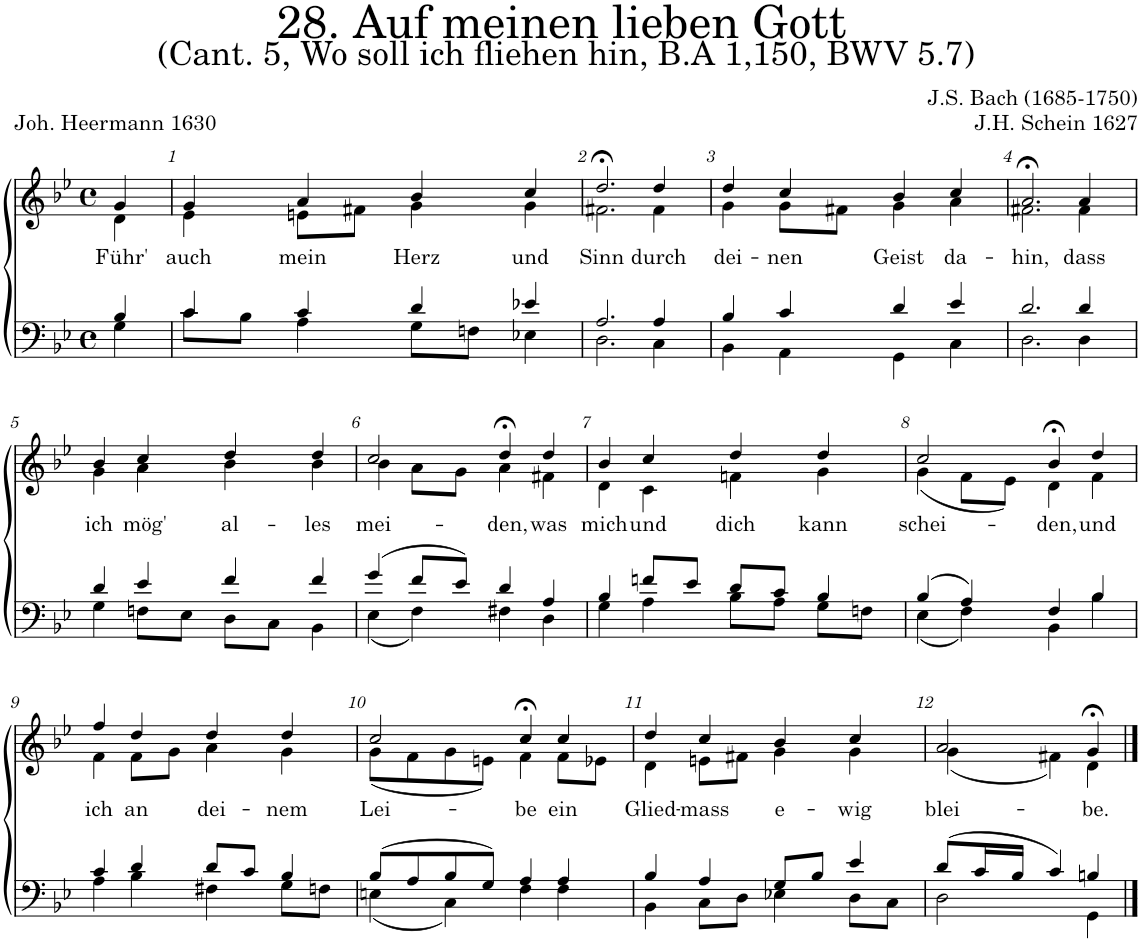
**kern	**kern	**text
*part2	*part1	*part1
*staff2	*staff1	*staff1
*I"Tenor/Bass	*I"Soprano/Alto	*
*clefF4	*clefG2	*
*k[b-e-]	*k[b-e-]	*
*M4/4	*M4/4	*
*met(c)	*met(c)	*
=	=	=
*^	*	*
!	!	!	!LO:LY:b
*	*	*^	*
4B-/	4G\	4g/	4d\	Führ'
=1	=1	=1	=1	=1
!	!	!	!	!LO:LY:b
4c/	8c\L	4g/	4e-\	auch
.	8B-\J	.	.	.
!	!	!	!	!LO:LY:b
4c/	4A\	4a/	8en\L	mein
.	.	.	8f#X\J	.
!	!	!	!	!LO:LY:b
4d/	8G\L	4b-/	4g\	Herz
.	8Fn\J	.	.	.
!	!	!	!	!LO:LY:b
4e-X/	4E-X\	4cc/	4g\	und
=2	=2	=2	=2	=2
!	!	!	!	!LO:LY:b
2.A/	2.D\	2.dd;<,/	2.f#X\	Sinn
!	!	!	!	!LO:LY:b
4A/	4C\	4dd/	4f#\	durch
=3	=3	=3	=3	=3
!	!	!	!	!LO:LY:b
4B-/	4BB-\	4dd/	4g\	dei-
!	!	!	!	!LO:LY:b
4c/	4AA\	4cc/	8g\L	-nen
.	.	.	8f#X\J	.
!	!	!	!	!LO:LY:b
4d/	4GG\	4b-/	4g\	Geist
!	!	!	!	!LO:LY:b
4e-/	4C\	4cc/	4a\	da-
=4	=4	=4	=4	=4
!	!	!	!	!LO:LY:b
2.d/	2.D\	2.a;<,/	2.f#X\	-hin,
!	!	!	!	!LO:LY:b
4d/	4D\	4a/	4f#\	dass
!!LO:LB:g=z	!!
=5	=5	=5	=5	=5
!	!	!	!	!LO:LY:b
4d/	4G\	4b-/	4g\	ich
!	!	!	!	!LO:LY:b
4e-/	8Fn\L	4cc/	4a\	mög'
.	8E-\J	.	.	.
!	!	!	!	!LO:LY:b
4f/	8D\L	4dd/	4b-\	al-
.	8C\J	.	.	.
!	!	!	!	!LO:LY:b
4f/	4BB-\	4dd/	4b-\	-les
=6	=6	=6	=6	=6
!	!	!	!	!LO:LY:b
(4g/	(4E-\	2cc/	4b-\	mei-
8f/L	4F\)	.	8a\L	.
8e-/J)	.	.	8g\J	.
!	!	!	!	!LO:LY:b
4d/	4F#X\	4dd;<,/	4a\	-den,
!	!	!	!	!LO:LY:b
4A/	4D\	4dd/	4f#X\	was
=7	=7	=7	=7	=7
!	!	!	!	!LO:LY:b
4B-/	4G\	4b-/	4d\	mich
!	!	!	!	!LO:LY:b
8fn/L	4A\	4cc/	4c\	und
8e-/J	.	.	.	.
!	!	!	!	!LO:LY:b
8d/L	8B-\L	4dd/	4fn\	dich
8c/J	8A\J	.	.	.
!	!	!	!	!LO:LY:b
4B-/	8G\L	4dd/	4g\	kann
.	8Fn\J	.	.	.
=8	=8	=8	=8	=8
!	!	!	!	!LO:LY:b
(4B-/	(4E-\	2cc/	(4g\	schei-
4A/)	4F\)	.	8f\L	.
.	.	.	8e-\J)	.
!	!	!	!	!LO:LY:b
4F/	4BB-\	4b-;<,/	4d\	-den,
!	!	!	!	!LO:LY:b
4B-/	4B-\	4dd/	4f\	und
!!LO:LB:g=z	!!
=9	=9	=9	=9	=9
!	!	!	!	!LO:LY:b
4c/	4A\	4ff/	4f\	ich
!	!	!	!	!LO:LY:b
4d/	4B-\	4dd/	8f\L	an
.	.	.	8g\J	.
!	!	!	!	!LO:LY:b
8d/L	4F#X\	4dd/	4a\	dei-
8c/J	.	.	.	.
!	!	!	!	!LO:LY:b
4B-/	8G\L	4dd/	4g\	-nem
.	8Fn\J	.	.	.
=10	=10	=10	=10	=10
!	!	!	!	!LO:LY:b
(8B-/L	(4En\	2cc/	(8g\L	Lei-
8A/	.	.	8f\	.
8B-/	4C\)	.	8g\	.
8G/J)	.	.	8en\J)	.
!	!	!	!	!LO:LY:b
4A/	4F\	4cc;<,/	4f\	-be
!	!	!	!	!LO:LY:b
4A/	4F\	4cc/	8f\L	ein
.	.	.	8e-X\J	.
=11	=11	=11	=11	=11
!	!	!	!	!LO:LY:b
4B-/	4BB-\	4dd/	4d\	Glied-
!	!	!	!	!LO:LY:b
4A/	8C\L	4cc/	8en\L	-mass
.	8D\J	.	8f#X\J	.
!	!	!	!	!LO:LY:b
8G/L	4E-X\	4b-/	4g\	e-
8B-/J	.	.	.	.
!	!	!	!	!LO:LY:b
4e-/	8D\L	4cc/	4g\	-wig
.	8C\J	.	.	.
=12	=12	=12	=12	=12
!	!	!	!	!LO:LY:b
(8d/L	2D\	2a/	(4g\	blei-
16c/L	.	.	.	.
16B-/JJ	.	.	.	.
4c/)	.	.	4f#X\)	.
!	!	!	!	!LO:LY:b
4Bn/	4GG\	4g;</	4d\	-be.
*v	*v	*	*	*
*	*v	*v	*
==	==	==
*-	*-	*-
